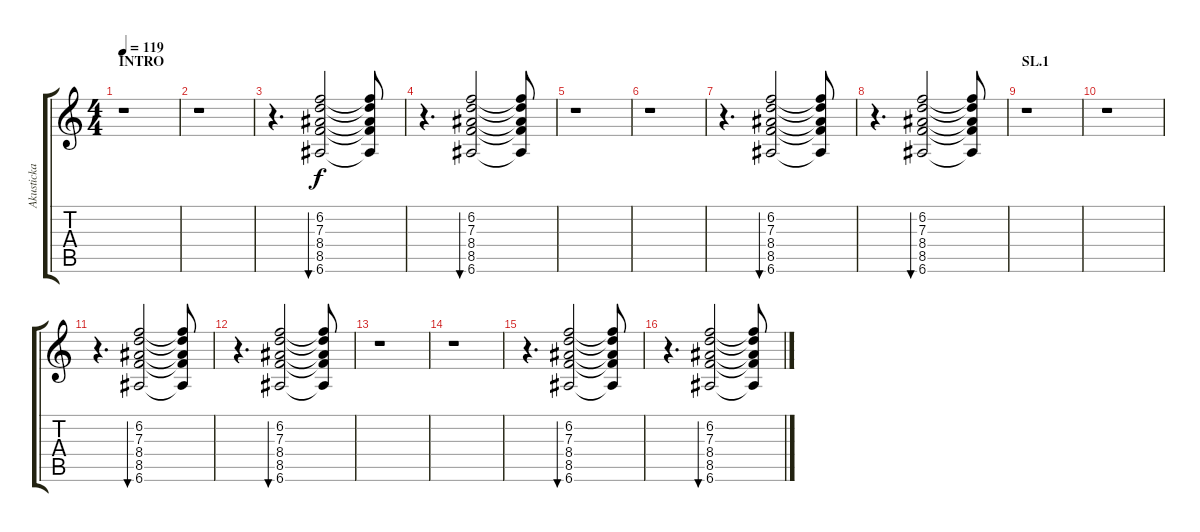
\track ("Akusticka gitara 2" "Akusticka ") {instrument acousticguitarsteel}
\staff {score tabs}
\tuning (E4 B3 G3 D3 A2 E2) {hide}
\ts (4 4)
\section ("" "INTRO")
\tempo 119
\clef g2
\ks c
r.1{dy f instrument acousticguitarsteel} |
r.1 |
r.4{d} (6.2 7.3 8.4 8.5 6.6).2{bu 60} (6.2{t} 7.3{t} 8.4{t} 8.5{t} 6.6{t}).8 |
r.4{d} (6.2 7.3 8.4 8.5 6.6).2{bu 60} (6.2{t} 7.3{t} 8.4{t} 8.5{t} 6.6{t}).8 |
r.1 |
r.1 |
r.4{d} (6.2 7.3 8.4 8.5 6.6).2{bu 60} (6.2{t} 7.3{t} 8.4{t} 8.5{t} 6.6{t}).8 |
r.4{d} (6.2 7.3 8.4 8.5 6.6).2{bu 60} (6.2{t} 7.3{t} 8.4{t} 8.5{t} 6.6{t}).8 |
\section ("" "SL.1")
r.1 |
r.1 |
r.4{d} (6.2 7.3 8.4 8.5 6.6).2{bu 60} (6.2{t} 7.3{t} 8.4{t} 8.5{t} 6.6{t}).8 |
r.4{d} (6.2 7.3 8.4 8.5 6.6).2{bu 60} (6.2{t} 7.3{t} 8.4{t} 8.5{t} 6.6{t}).8 |
r.1 |
r.1 |
r.4{d} (6.2 7.3 8.4 8.5 6.6).2{bu 60} (6.2{t} 7.3{t} 8.4{t} 8.5{t} 6.6{t}).8 |
r.4{d} (6.2 7.3 8.4 8.5 6.6).2{bu 60} (6.2{t} 7.3{t} 8.4{t} 8.5{t} 6.6{t}).8
